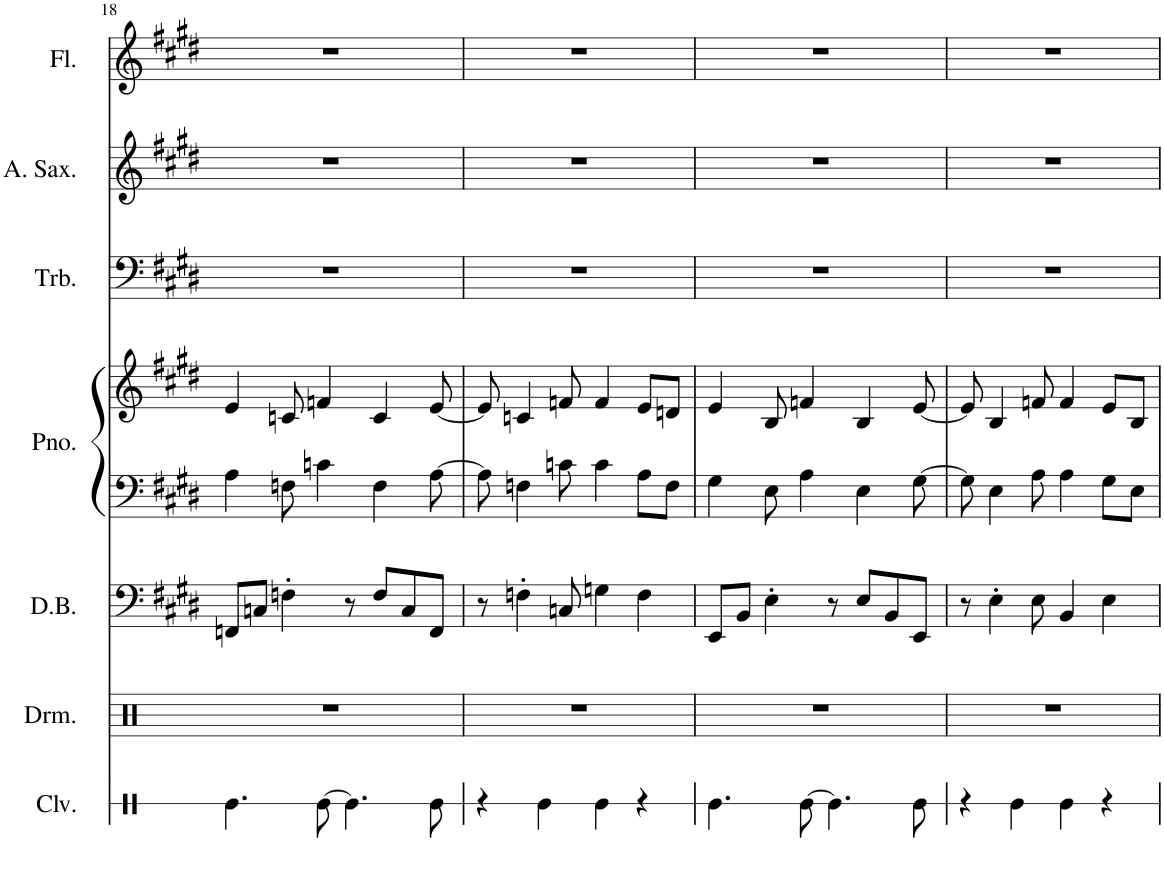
**kern	**kern	**kern	**kern	**kern	**kern	**kern	**kern
*part7	*part6	*part5	*part4	*part4	*part3	*part2	*part1
*staff8	*staff7	*staff6	*staff5	*staff4	*staff3	*staff2	*staff1
*I"Claves	*I"Drumset	*I"Double Bass	*I"Piano	*	*I"Trombone	*I"Alto Saxophone	*I"Flute
*I'Clv.	*I'Drm.	*I'D.B.	*I'Pno.	*	*I'Trb.	*I'A. Sax.	*I'Fl.
!!LO:PB:g=z
*clefX	*clefX	*clefF4	*clefF4	*clefG2	*clefF4	*clefG2	*clefG2
*	*	*Trd7c12	*	*	*	*Trd5c9	*
*k[]	*k[]	*k[f#c#g#d#]	*k[f#c#g#d#]	*k[f#c#g#d#]	*k[f#c#g#d#]	*k[f#c#g#d#]	*k[f#c#g#d#]
*M4/4	*M4/4	*M4/4	*M4/4	*M4/4	*M4/4	*M4/4	*M4/4
=18	=18	=18	=18	=18	=18	=18	=18
4.Re\	1r	8FFn/L	4A\	4e/	1r	1r	1r
.	.	8Cn/J	.	.	.	.	.
.	.	4Fn'\	8Fn\	8cn/	.	.	.
[8Re\	.	.	4cn\	4fn/	.	.	.
4.Re\]	.	8r	.	.	.	.	.
.	.	8F/L	4F\	4c/	.	.	.
.	.	8C/	.	.	.	.	.
8Re\	.	8FF/J	[8A\	[8e/	.	.	.
=19	=19	=19	=19	=19	=19	=19	=19
4r	1r	8r	8A\]	8e/]	1r	1r	1r
.	.	4Fn'\	4Fn\	4cn/	.	.	.
4Re\	.	.	.	.	.	.	.
.	.	8Cn/	8cn\	8fn/	.	.	.
4Re\	.	4Gn\	4c\	4f/	.	.	.
4r	.	4F\	8A\L	8e/L	.	.	.
.	.	.	8F\J	8dn/J	.	.	.
=20	=20	=20	=20	=20	=20	=20	=20
4.Re\	1r	8EE/L	4G#\	4e/	1r	1r	1r
.	.	8BB/J	.	.	.	.	.
.	.	4E'\	8E\	8B/	.	.	.
[8Re\	.	.	4A\	4fn/	.	.	.
4.Re\]	.	8r	.	.	.	.	.
.	.	8E/L	4E\	4B/	.	.	.
.	.	8BB/	.	.	.	.	.
8Re\	.	8EE/J	[8G#\	[8e/	.	.	.
=21	=21	=21	=21	=21	=21	=21	=21
4r	1r	8r	8G#\]	8e/]	1r	1r	1r
.	.	4E'\	4E\	4B/	.	.	.
4Re\	.	.	.	.	.	.	.
.	.	8E\	8A\	8fn/	.	.	.
4Re\	.	4BB/	4A\	4f/	.	.	.
4r	.	4E\	8G#\L	8e/L	.	.	.
.	.	.	8E\J	8B/J	.	.	.
=	=	=	=	=	=	=	=
*-	*-	*-	*-	*-	*-	*-	*-
